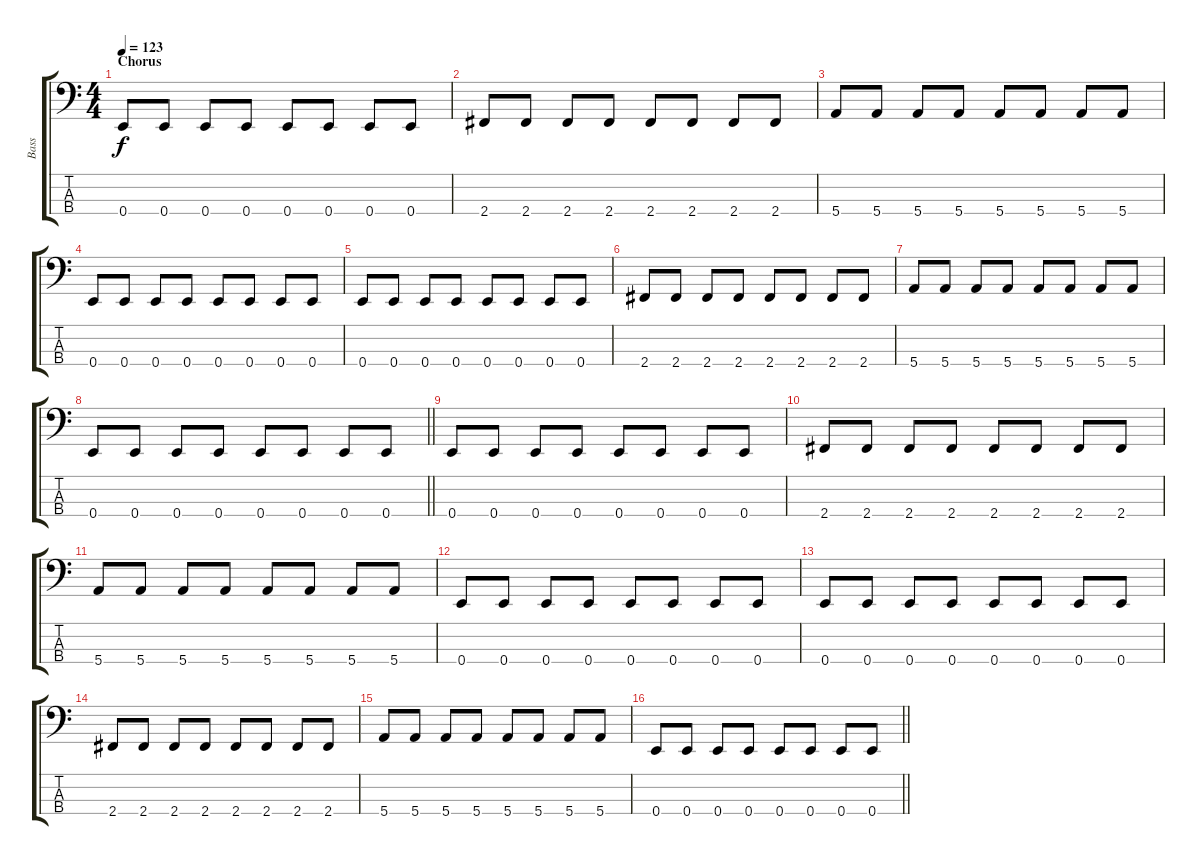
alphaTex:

\track ("Bass" "Bass") {instrument electricbassfinger}
\staff {score tabs}
\tuning (G2 D2 A1 E1) {hide}
\ts (4 4)
\section ("" "Chorus")
\tempo 123
\clef f4
\ks c
0.4.8{dy f} 0.4.8 0.4.8 0.4.8 0.4.8 0.4.8 0.4.8 0.4.8 |
2.4.8 2.4.8 2.4.8 2.4.8 2.4.8 2.4.8 2.4.8 2.4.8 |
5.4.8 5.4.8 5.4.8 5.4.8 5.4.8 5.4.8 5.4.8 5.4.8 |
0.4.8 0.4.8 0.4.8 0.4.8 0.4.8 0.4.8 0.4.8 0.4.8 |
0.4.8 0.4.8 0.4.8 0.4.8 0.4.8 0.4.8 0.4.8 0.4.8 |
2.4.8 2.4.8 2.4.8 2.4.8 2.4.8 2.4.8 2.4.8 2.4.8 |
5.4.8 5.4.8 5.4.8 5.4.8 5.4.8 5.4.8 5.4.8 5.4.8 |
\barLineRight lightlight
0.4.8 0.4.8 0.4.8 0.4.8 0.4.8 0.4.8 0.4.8 0.4.8 |
0.4.8 0.4.8 0.4.8 0.4.8 0.4.8 0.4.8 0.4.8 0.4.8 |
2.4.8 2.4.8 2.4.8 2.4.8 2.4.8 2.4.8 2.4.8 2.4.8 |
5.4.8 5.4.8 5.4.8 5.4.8 5.4.8 5.4.8 5.4.8 5.4.8 |
0.4.8 0.4.8 0.4.8 0.4.8 0.4.8 0.4.8 0.4.8 0.4.8 |
0.4.8 0.4.8 0.4.8 0.4.8 0.4.8 0.4.8 0.4.8 0.4.8 |
2.4.8 2.4.8 2.4.8 2.4.8 2.4.8 2.4.8 2.4.8 2.4.8 |
5.4.8 5.4.8 5.4.8 5.4.8 5.4.8 5.4.8 5.4.8 5.4.8 |
\barLineRight lightlight
0.4.8 0.4.8 0.4.8 0.4.8 0.4.8 0.4.8 0.4.8 0.4.8
